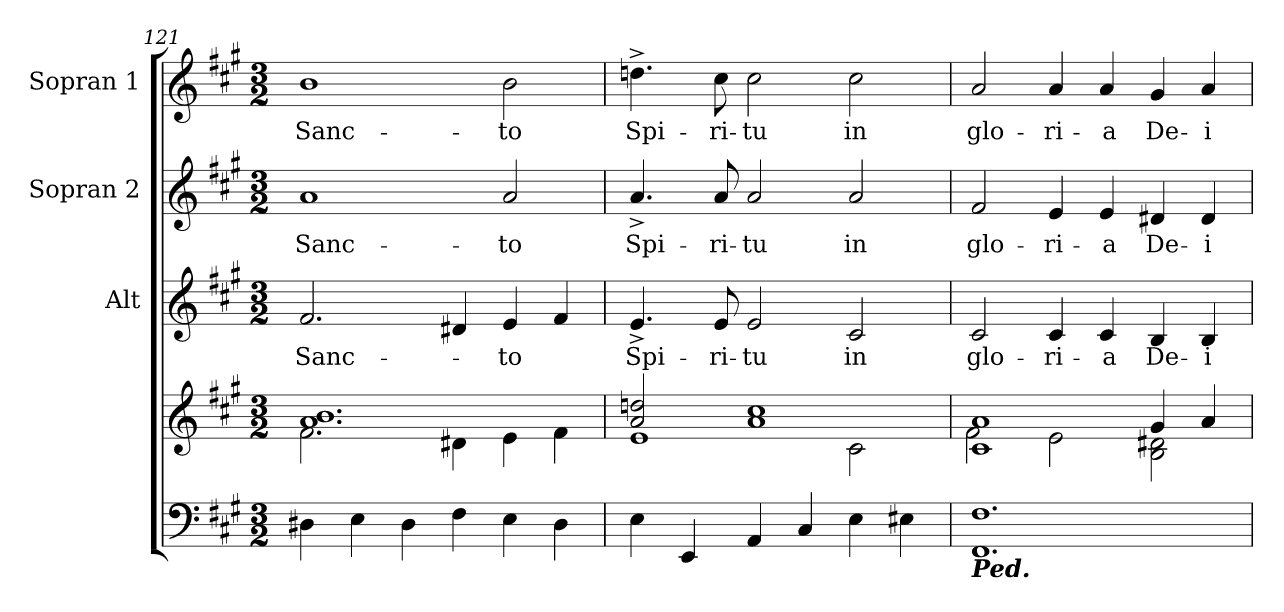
**kern	**kern	**kern	**text	**kern	**text	**kern	**text
*part4	*part4	*part3	*part3	*part2	*part2	*part1	*part1
*staff5	*staff4	*staff3	*staff3	*staff2	*staff2	*staff1	*staff1
*	*	*I"Alt	*	*I"Sopran 2	*	*I"Sopran 1	*
*	*	*I'A.	*	*I'S. 2	*	*I'S. 1	*
!!LO:LB:g=z
*clefF4	*clefG2	*clefG2	*	*clefG2	*	*clefG2	*
*k[f#c#g#]	*k[f#c#g#]	*k[f#c#g#]	*	*k[f#c#g#]	*	*k[f#c#g#]	*
*A:	*A:	*A:	*	*A:	*	*A:	*
*M3/2	*M3/2	*M3/2	*	*M3/2	*	*M3/2	*
=121	=121	=121	=121	=121	=121	=121	=121
*	*^	*	*	*	*	*	*
!	!	!	!	!LO:LY:b	!	!LO:LY:b	!	!LO:LY:b
4D#X\	1.a 1.b	2.f#\	2.f#/	Sanc-	1a	Sanc-	1b	Sanc-
4E\	.	.	.	.	.	.	.	.
4D#\	.	.	.	.	.	.	.	.
4F#\	.	4d#X\	4d#X/	.	.	.	.	.
!	!	!	!	!LO:LY:b	!	!LO:LY:b	!	!LO:LY:b
4E\	.	4e\	4e/	-to	2a/	-to	2b\	-to
4D#\	.	4f#\	4f#/	.	.	.	.	.
=122	=122	=122	=122	=122	=122	=122	=122	=122
!	!	!	!	!LO:LY:b	!	!LO:LY:b	!	!LO:LY:b
4E\	2a/ 2ddn/	1e	4.e^>/	Spi-	4.a^>/	Spi-	4.ddn^>\	Spi-
4EE/	.	.	.	.	.	.	.	.
!	!	!	!	!LO:LY:b	!	!LO:LY:b	!	!LO:LY:b
.	.	.	8e/	-ri-	8a/	-ri-	8cc#\	-ri-
!	!	!	!	!LO:LY:b	!	!LO:LY:b	!	!LO:LY:b
4AA/	1a 1cc#	.	2e/	-tu	2a/	-tu	2cc#\	-tu
4C#/	.	.	.	.	.	.	.	.
!	!	!	!	!LO:LY:b	!	!LO:LY:b	!	!LO:LY:b
4E\	.	2c#\	2c#/	in	2a/	in	2cc#\	in
4E#X\	.	.	.	.	.	.	.	.
=123	=123	=123	=123	=123	=123	=123	=123	=123
!LO:TX:b:Bi:t=Ped.	!	!	!	!	!	!	!	!
!	!	!	!	!LO:LY:b	!	!LO:LY:b	!	!LO:LY:b
1.FF# 1.F#	1c# 1a	2f#\	2c#/	glo-	2f#/	glo-	2a/	glo-
!	!	!	!	!LO:LY:b	!	!LO:LY:b	!	!LO:LY:b
.	.	2e\	4c#/	-ri-	4e/	-ri-	4a/	-ri-
!	!	!	!	!LO:LY:b	!	!LO:LY:b	!	!LO:LY:b
.	.	.	4c#/	-a	4e/	-a	4a/	-a
!	!	!	!	!LO:LY:b	!	!LO:LY:b	!	!LO:LY:b
.	4g#/	2B\ 2d#X\	4B/	De-	4d#X/	De-	4g#/	De-
!	!	!	!	!LO:LY:b	!	!LO:LY:b	!	!LO:LY:b
.	4a/	.	4B/	-i	4d#/	-i	4a/	-i
*	*v	*v	*	*	*	*	*	*
=	=	=	=	=	=	=	=
*-	*-	*-	*-	*-	*-	*-	*-
